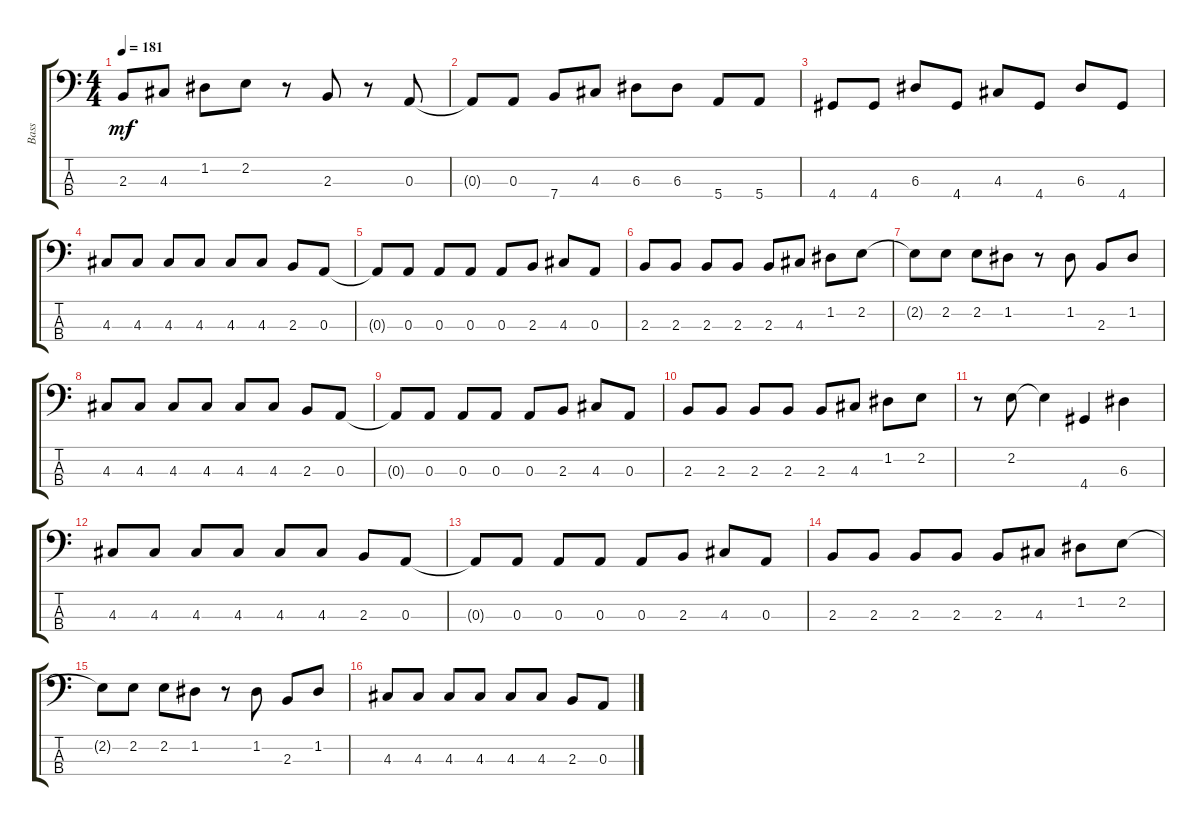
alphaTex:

\track ("Bass" "Bass") {instrument electricbassfinger}
\staff {score tabs}
\tuning (G2 D2 A1 E1) {hide}
\ts (4 4)
\tempo 181
\clef f4
\ks c
2.3.8{dy mf} 4.3.8 1.2.8 2.2.8 r.8 2.3.8 r.8 0.3.8 |
0.3{t}.8 0.3.8 7.4.8 4.3.8 6.3.8 6.3.8 5.4.8 5.4.8 |
4.4.8 4.4.8 6.3.8 4.4.8 4.3.8 4.4.8 6.3.8 4.4.8 |
4.3.8 4.3.8 4.3.8 4.3.8 4.3.8 4.3.8 2.3.8 0.3.8 |
0.3{t}.8 0.3.8 0.3.8 0.3.8 0.3.8 2.3.8 4.3.8 0.3.8 |
2.3.8 2.3.8 2.3.8 2.3.8 2.3.8 4.3.8 1.2.8 2.2.8 |
2.2{t}.8 2.2.8 2.2.8 1.2.8 r.8 1.2.8 2.3.8 1.2.8 |
4.3.8 4.3.8 4.3.8 4.3.8 4.3.8 4.3.8 2.3.8 0.3.8 |
0.3{t}.8 0.3.8 0.3.8 0.3.8 0.3.8 2.3.8 4.3.8 0.3.8 |
2.3.8 2.3.8 2.3.8 2.3.8 2.3.8 4.3.8 1.2.8 2.2.8 |
r.8 2.2.8 2.2{t}.4 4.4.4 6.3.4 |
4.3.8 4.3.8 4.3.8 4.3.8 4.3.8 4.3.8 2.3.8 0.3.8 |
0.3{t}.8 0.3.8 0.3.8 0.3.8 0.3.8 2.3.8 4.3.8 0.3.8 |
2.3.8 2.3.8 2.3.8 2.3.8 2.3.8 4.3.8 1.2.8 2.2.8 |
2.2{t}.8 2.2.8 2.2.8 1.2.8 r.8 1.2.8 2.3.8 1.2.8 |
4.3.8 4.3.8 4.3.8 4.3.8 4.3.8 4.3.8 2.3.8 0.3.8
